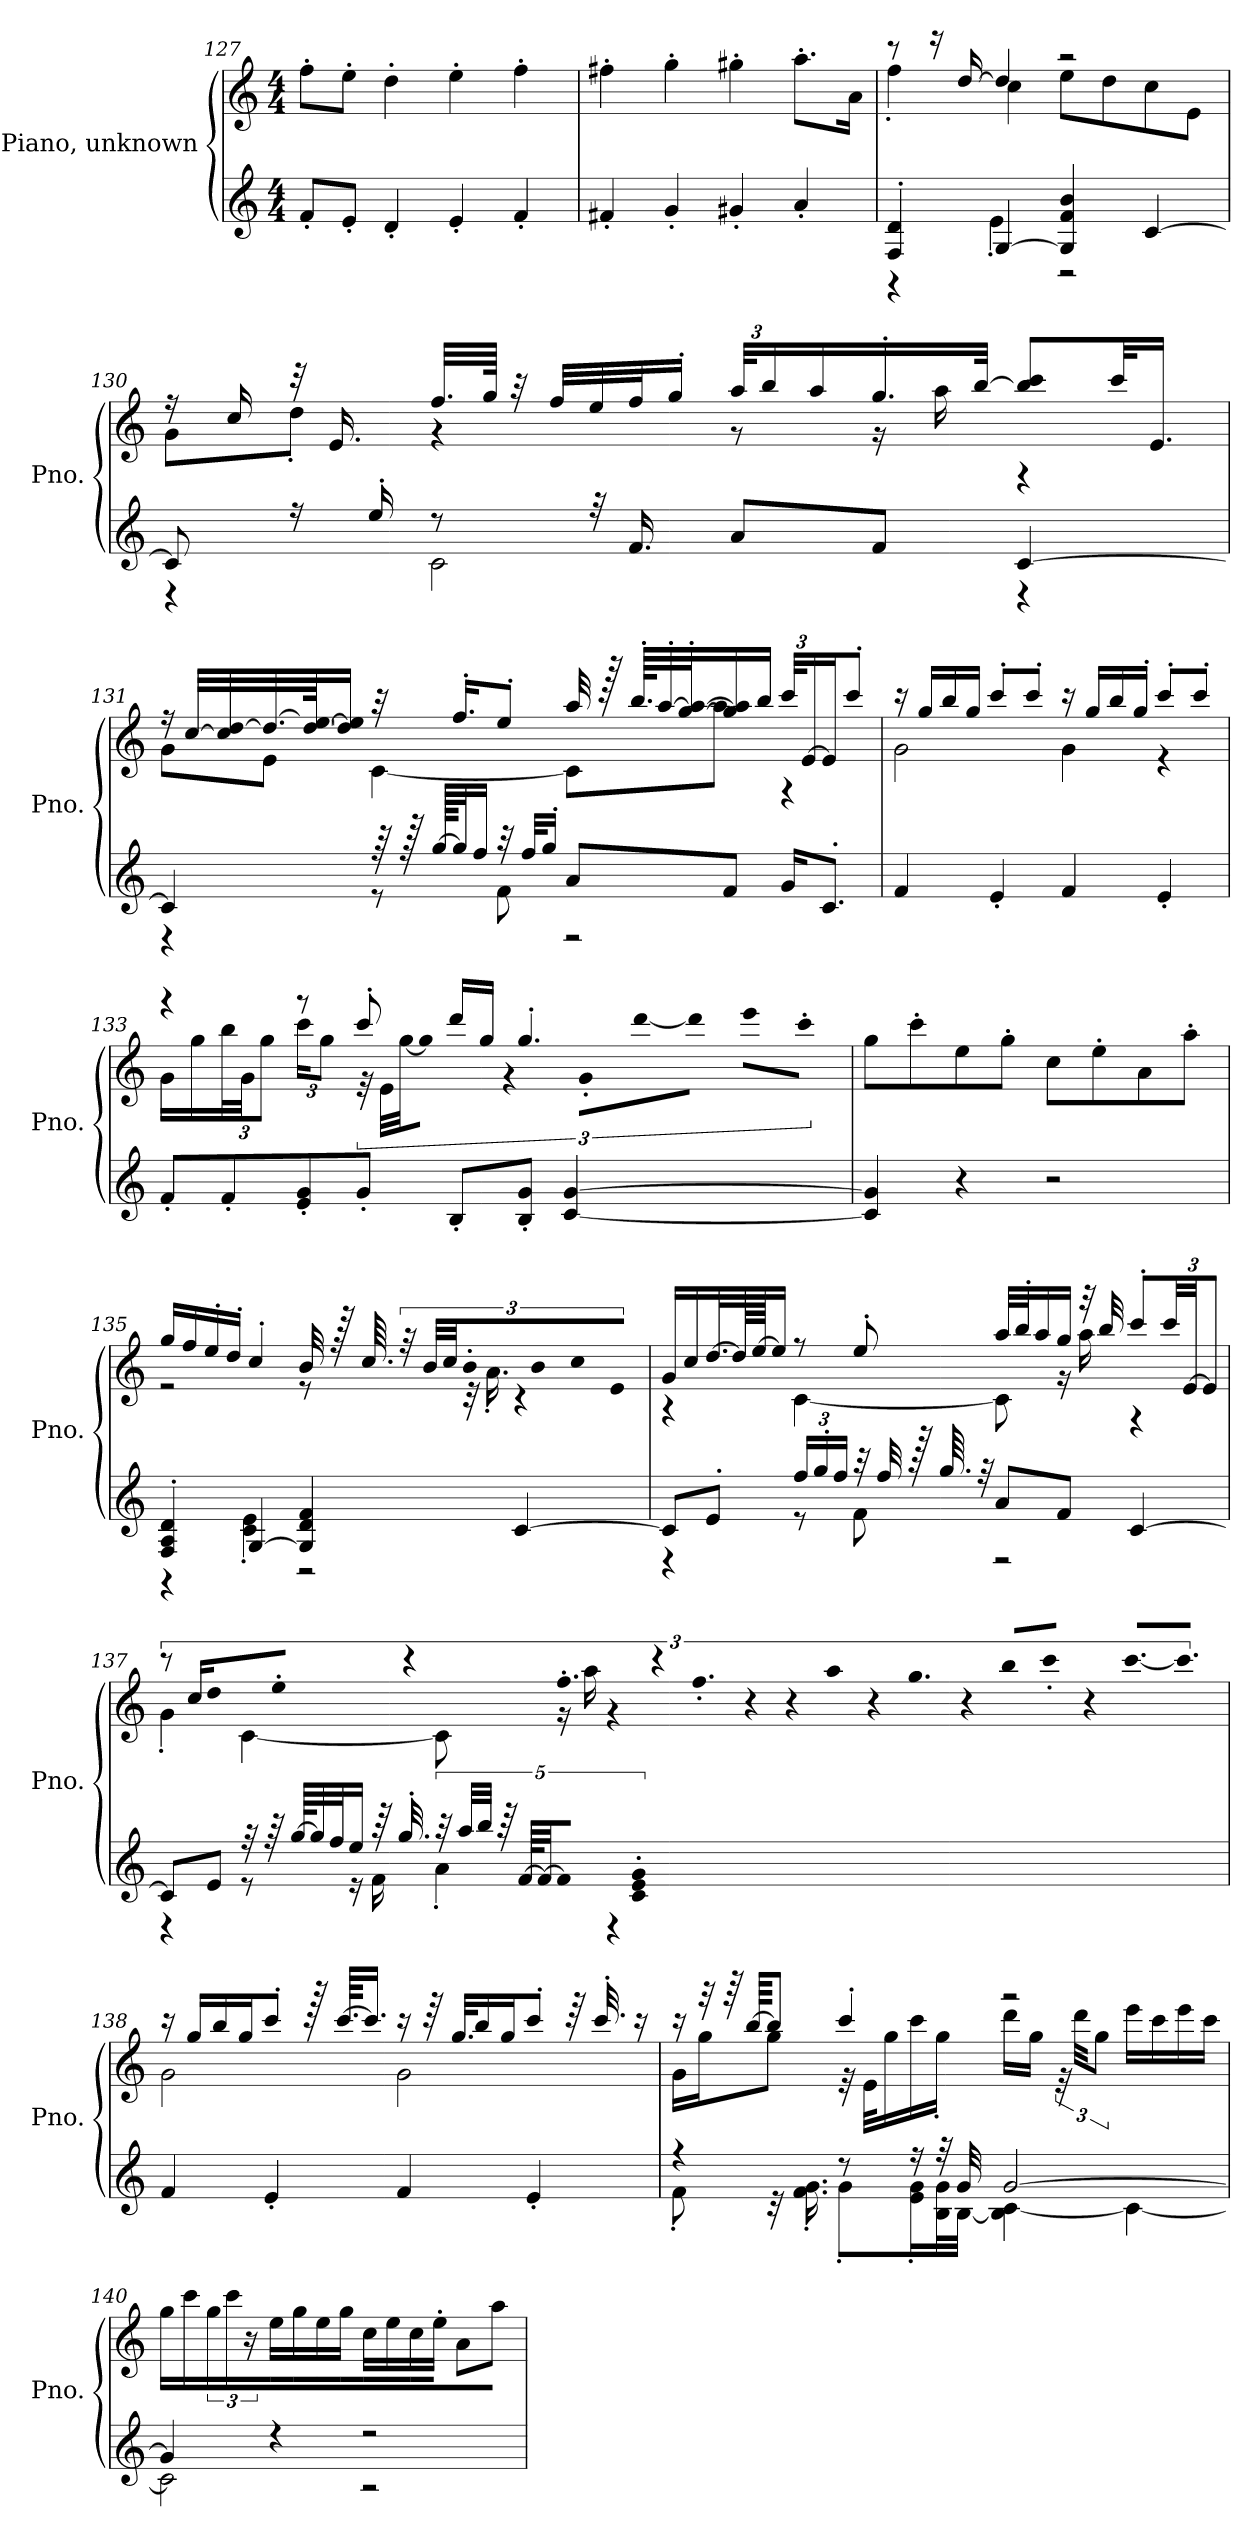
**kern	**kern
*part1	*part1
*staff2	*staff1
*I"Piano, unknown	*
*I'Pno.	*
*clefG2	*clefG2
*k[]	*k[]
*M4/4	*M4/4
=127	=127
8f'/L	8ff'\L
8e'/J	8ee'\J
4d'/	4dd'\
4e'/	4ee'\
4f'/	4ff'\
=128	=128
4f#X'/	4ff#X'\
4g'/	4gg'\
4g#X'/	4gg#X'\
4a'/	8.aa'\L
.	16a\Jk
!!LO:LB:g=z
=129	=129
*^	*^
4F/' 4d/'	4r	8r	4ff'\
.	.	16r	.
.	.	[16dd/	.
[4G/	4e'\	4dd/]	4cc\
4G/] 4f/ 4b/	2r	2r	8ee\L
.	.	.	8dd\
[4c/	.	.	8cc\
.	.	.	8e\J
=130	=130	=130	=130
8c/]	4r	16r	8g\L
.	.	16cc/	.
16r	.	32r	8dd'\J
.	.	16.e/	.
16ee'/	.	.	.
8r	2c\	32.ff/LLL	4r
.	.	64gg/JJJk	.
.	.	32r	.
.	.	32ff/LLL	.
32r	.	32ee/	.
16.f/	.	32ff/J	.
.	.	16gg'/JJ	.
*	*	*Xbrackettup	*
8a/L	.	48aa/KLL	8r
.	.	24bb/	.
.	.	16aa/	.
8f/J	.	16.gg'/	16r
.	.	.	16aa\
.	.	[32bb/JJk	.
[4c/	4r	8bb/] 8ccc/L	4r
.	.	32ccc/KL	.
.	.	16.e/JJ	.
!!LO:LB:g=z	!!
=131	=131	=131	=131
4c/]	4r	16r	8g\L
.	.	[32cc/LLL	.
.	.	32cc/] [32dd/	.
.	.	32.dd/_	8e\J
.	.	64dd/_ [64ee/JK	.
.	.	16dd/] 16ee/]JJ	.
64r	8r	32r	[4c\
128r	.	.	.
[128gg/KKLLL	.	.	.
32gg/J]	.	16.ff'/KL	.
16ff/JJ	.	.	.
32r	8f\	8ee'/J	.
32ff/KLL	.	.	.
16gg'/JJ	.	.	.
8a/L	2r	32aa/	8c\L]
.	.	128r	.
.	.	64.bb'/KLLL	.
.	.	[32aa'/	.
.	.	[32gg/' 32aa/_'J	.
8f/J	.	16gg/] 16aa/]	8aa\J
.	.	16bb/JJ	.
16g/KL	.	48ccc/KLL	4r
.	.	[24e/	.
8.c'/J	.	16e/J]	.
.	.	8ccc'/J	.
*v	*v	*	*
!!LO:LB:g=z	!!
=132	=132	=132
4f/	16r	2g\
.	16gg/LL	.
.	16bb/	.
.	16gg/JJ	.
4e'/	8ccc'/L	.
.	8ccc'/J	.
4f/	16r	4g\
.	16gg/LL	.
.	16bb/	.
.	16gg'/JJ	.
4e'/	8ccc'/L	4r
.	8ccc'/J	.
=133	=133	=133
8f'/L	4r	16g\LL
.	.	16gg\
8f'/	.	48bb\L
.	.	48g\JJ
.	.	12gg\J
8e/' 8g/'	8r	24ccc\KL
.	.	12gg\J
*	*	*brackettup
8g'/J	8ccc'/	48r
.	.	48e\LLL
.	.	[48gg\J
.	.	16gg\JJ]
8B'/L	16ddd/LL	32r
.	.	16g'\LL
.	16gg/JJ	.
.	.	[32ddd\JK
8B/' 8g/'J	4.gg'/	8ddd\J]
[4c/ [4g/	.	8eee\L
.	.	8ccc'\J
*	*v	*v
=134	=134
4c/] 4g/]	8gg\L
.	8ccc'\
4r	8ee\
.	8gg'\J
2r	8cc\L
.	8ee'\
.	8a\
.	8aa'\J
!!LO:PB:g=z
=135	=135
*^	*^
4F/' 4A/' 4d/'	4r	16gg/LL	2r
.	.	16ff/	.
.	.	16ee'/	.
.	.	16dd'/JJ	.
[4G/	4c\' 4e\'	4cc'/	.
4G/] 4d/ 4f/	2r	32b/	8r
.	.	128r	.
.	.	64.cc/	.
.	.	48r	.
.	.	48b/LLL	.
.	.	48cc/J	.
.	.	16b'/	32r
.	.	.	16.a'\
.	.	16b/J	.
[4c/	.	8cc/	4r
.	.	8e/J	.
!!LO:LB:g=z	!!
=136	=136	=136	=136
8c/L]	4r	16g/LL	4r
.	.	16cc/	.
8e'/J	.	[32.dd/L	.
.	.	128dd/LL]	.
.	.	[128ee/JJJ	.
.	.	16ee/JJ]	.
*Xbrackettup	*	*	*
24ff/LL	8r	8r	[4c\
24gg'/	.	.	.
24ff/JJ	.	.	.
32r	8f\	8ee'/	.
32ff/	.	.	.
128r	.	.	.
64.gg/	.	.	.
32r	.	.	.
8a/L	2r	32aa/LLL	8c\]
.	.	32bb'/J	.
.	.	16aa/	.
8f/J	.	16gg/JJ	16r
.	.	32r	16aa\
.	.	32bb/	.
[4c/	.	8ccc'/L	4r
*	*	*Xbrackettup	*
.	.	48ccc/LL	.
.	.	[48e/JJ	.
.	.	12e/J]	.
!!LO:LB:g=z	!!
=137	=137	=137	=137
*	*	*brackettup	*
8c/L]	4r	12r	4g'\
.	.	24cc/LL	.
8e/J	.	16dd/	.
.	.	16ee'/JJ	.
32r	8r	32r	[4c\
64r	.	16.ff'/	.
[64gg/KLLL	.	.	.
32gg/]	.	.	.
32ff/J	.	.	.
16ee/JJ	16r	32r	.
.	.	16.ff'/	.
64r	16f\	.	.
32.gg'/	.	.	.
*brackettup	*	*	*
40r	4a'\	16r	8c\]
40aa/LLL	.	.	.
40bb/JJJ	.	.	.
.	.	32r	.
80r	.	.	.
[80f/KLLL	.	.	.
.	.	32aa/	.
40f/JJ_	.	.	.
8f/J]	.	64r	16r
.	.	32.gg/	.
.	.	32r	16aa\
.	.	32bb/KKL	.
4c/' 4e/' 4g/'	4r	8ccc'/J	4r
.	.	128r	.
.	.	[64.ccc/KKLL	.
.	.	16.ccc/JJ]	.
*v	*v	*	*
!!LO:LB:g=z	!!
=138	=138	=138
4f/	16r	2g\
.	16gg/LL	.
.	16bb/	.
.	16gg/J	.
4e'/	8ccc'/J	.
.	128r	.
.	[64.ccc/KKLL	.
.	16.ccc/JJ]	.
4f/	16r	2g\
.	64r	.
.	32.gg/KLL	.
.	16bb/	.
.	16gg/J	.
4e'/	8ccc'/J	.
.	64r	.
.	32.ccc'/	.
.	16r	.
=139	=139	=139
*^	*	*
4r	8f'\	16r	16g\LL
.	.	32r	16gg\J
.	.	64r	.
.	.	[64bb/KKKL	.
.	32r	8bb/J]	8gg\J
.	16.f\' 16.g\'	.	.
8r	8g'\L	4ccc'/	32r
.	.	.	32e\KLL
.	.	.	16gg\
16r	16e\' 16g\'L	.	16ccc\
32r	32B\ 32g\L	.	16gg'\JJ
32g/	[32B\JJJ	.	.
[2g/	4B\] [4c\	2r	16ddd\LL
.	.	.	16gg\JJ
.	.	.	48r
.	.	.	48ddd\KKL
.	.	.	12gg\J
.	4c\_	.	16eee\LL
.	.	.	16ccc\
.	.	.	16eee\
.	.	.	16ccc\JJ
*	*	*v	*v
!!LO:LB:g=z
=140	=140	=140
4g/]	2c\]	16gg\LL
.	.	16ccc\
.	.	24gg\
.	.	24ccc\JJ
.	.	24r
4r	.	16ee\LL
.	.	16gg\
.	.	16ee\
.	.	16gg\JJ
2r	2r	16cc\LL
.	.	16ee\
.	.	16cc\
.	.	16ee'\JJ
.	.	8a\L
.	.	8aa\J
*v	*v	*
=	=
*-	*-
